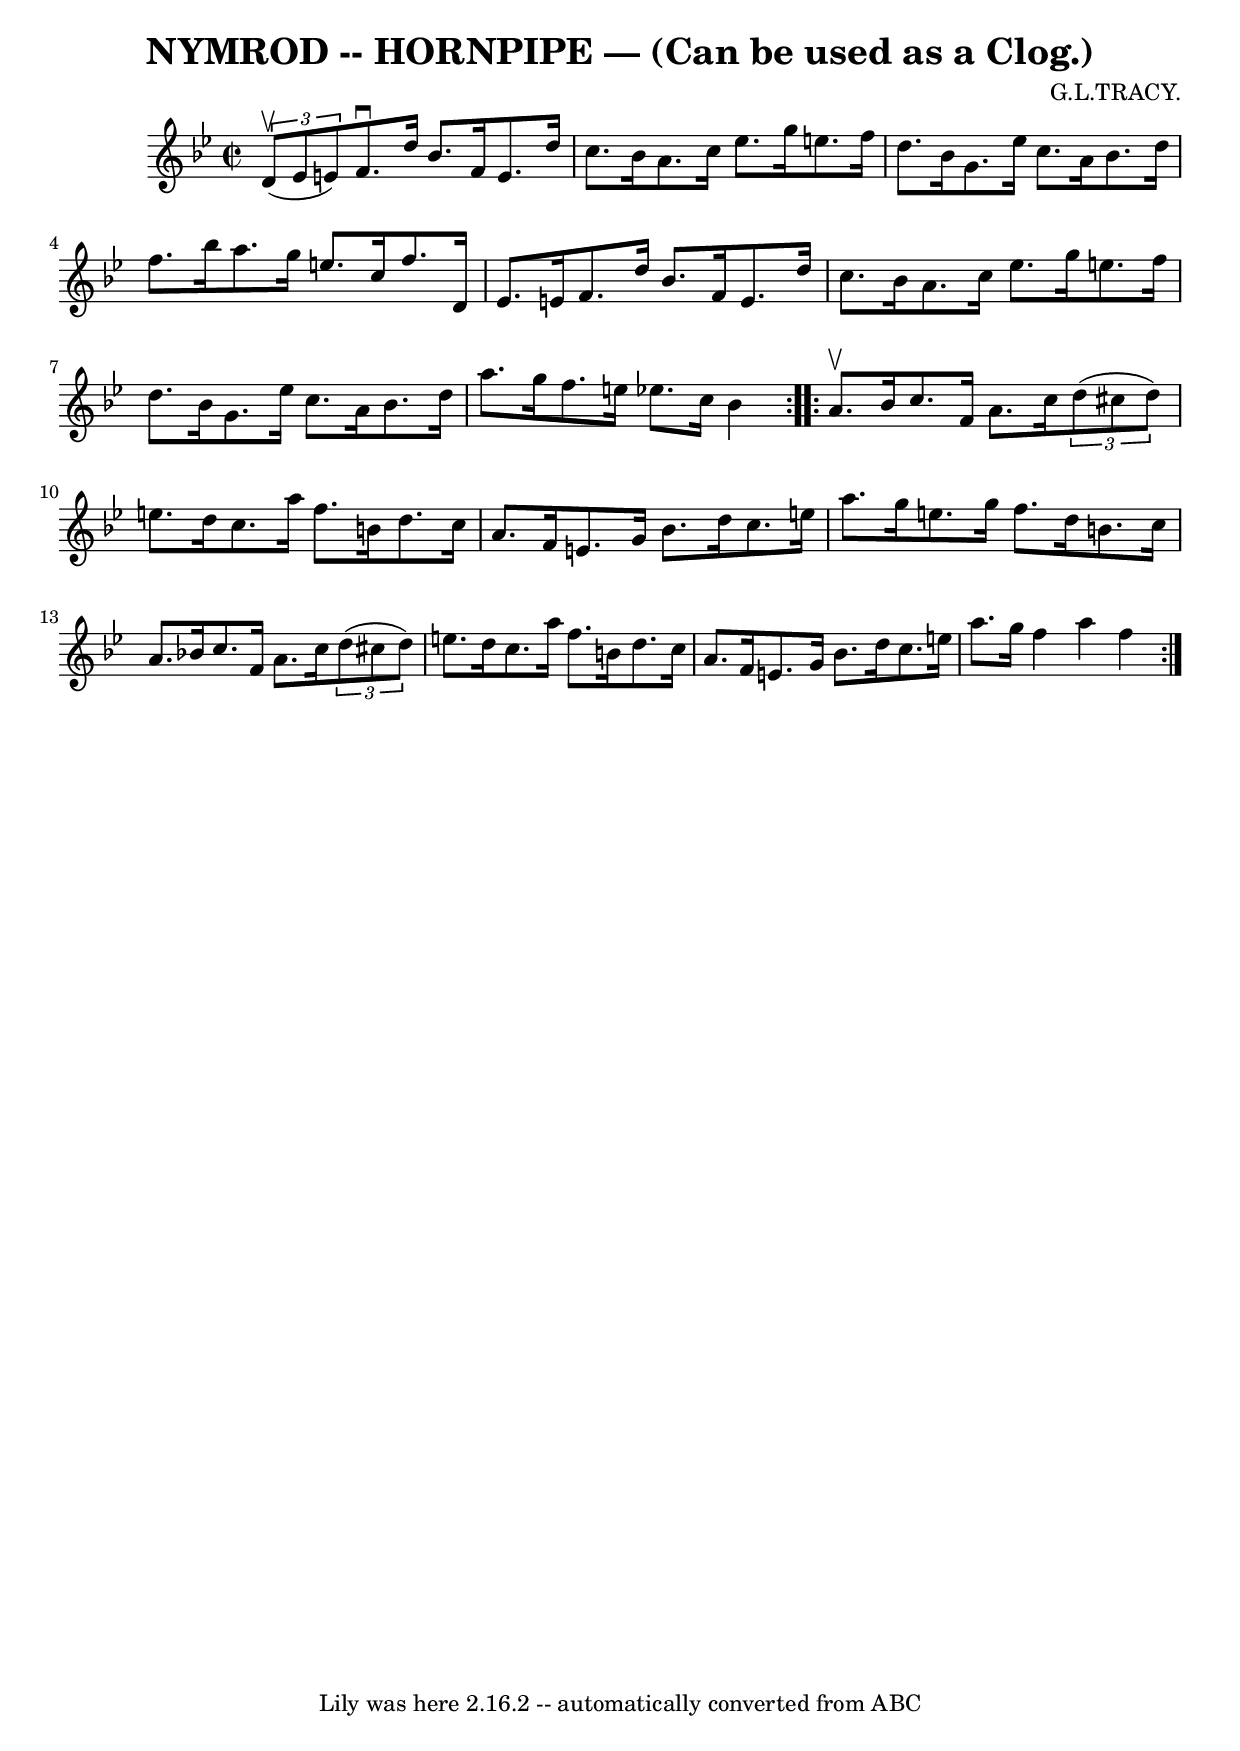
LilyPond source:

\version "2.7.40"
\include "Mammoth.ily"
\header {
	%% book = "Ryan's Mammoth Collection of Fiddle Tunes"
	composer = "G.L.TRACY."
	crossRefNumber = "1"
	footnotes = ""
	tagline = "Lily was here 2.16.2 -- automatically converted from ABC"
	title = "NYMROD -- HORNPIPE — (Can be used as a Clog.)"
}
voicedefault =  {


\repeat volta 2 {
\override Staff.TimeSignature #'style = #'C
 \time 2/2 \key bes \major   \times 2/3 { d'8 (^\upbow ees'8 e'8) }   
    |
 f'8.^\downbow d''16 bes'8. f'16 e'8. d''16    
c''8. bes'16  |
 a'8. c''16 ees''8. g''16 e''8. f''16 
 d''8. bes'16    |
 g'8. ees''16 c''8. a'16 bes'8.    
d''16 f''8. bes''16    |
 a''8. g''16 e''8. c''16    
f''8. d'16 ees'8. e'16    |
     |
 f'8. d''16    
bes'8. f'16 e'8. d''16 c''8. bes'16  |
 a'8. c''16    
ees''8. g''16 e''8. f''16 d''8. bes'16    |
 g'8.    
ees''16 c''8. a'16 bes'8. d''16 a''8. g''16    |
   
f''8. e''16 ees''!8. c''16 bes'4    }     \repeat volta 2 { a'8. 
^\upbow bes'16        |
 c''8. f'16 a'8. c''16    
\times 2/3 { d''8 (cis''8 d''8) } e''8. d''16    |
   
c''8. a''16 f''8. b'16 d''8. c''16 a'8. f'16    |
   
e'8. g'16 bes'8. d''16 c''8. e''16 a''8. g''16    |
 
 e''8. g''16 f''8. d''16 b'8. c''16 a'8. bes'!16    
|
     |
 c''8. f'16 a'8. c''16    \times 2/3 { d''8 (
 cis''8 d''8) } e''8. d''16    |
 c''8. a''16 f''8.   
 b'16 d''8. c''16 a'8. f'16    |
 e'8. g'16 bes'8.    
d''16 c''8. e''16 a''8. g''16    |
 f''4 a''4 f''4    
}   
}

\score{
    <<

	\context Staff="default"
	{
	    \voicedefault 
	}

    >>
	\layout {
	}
	\midi {}
}
